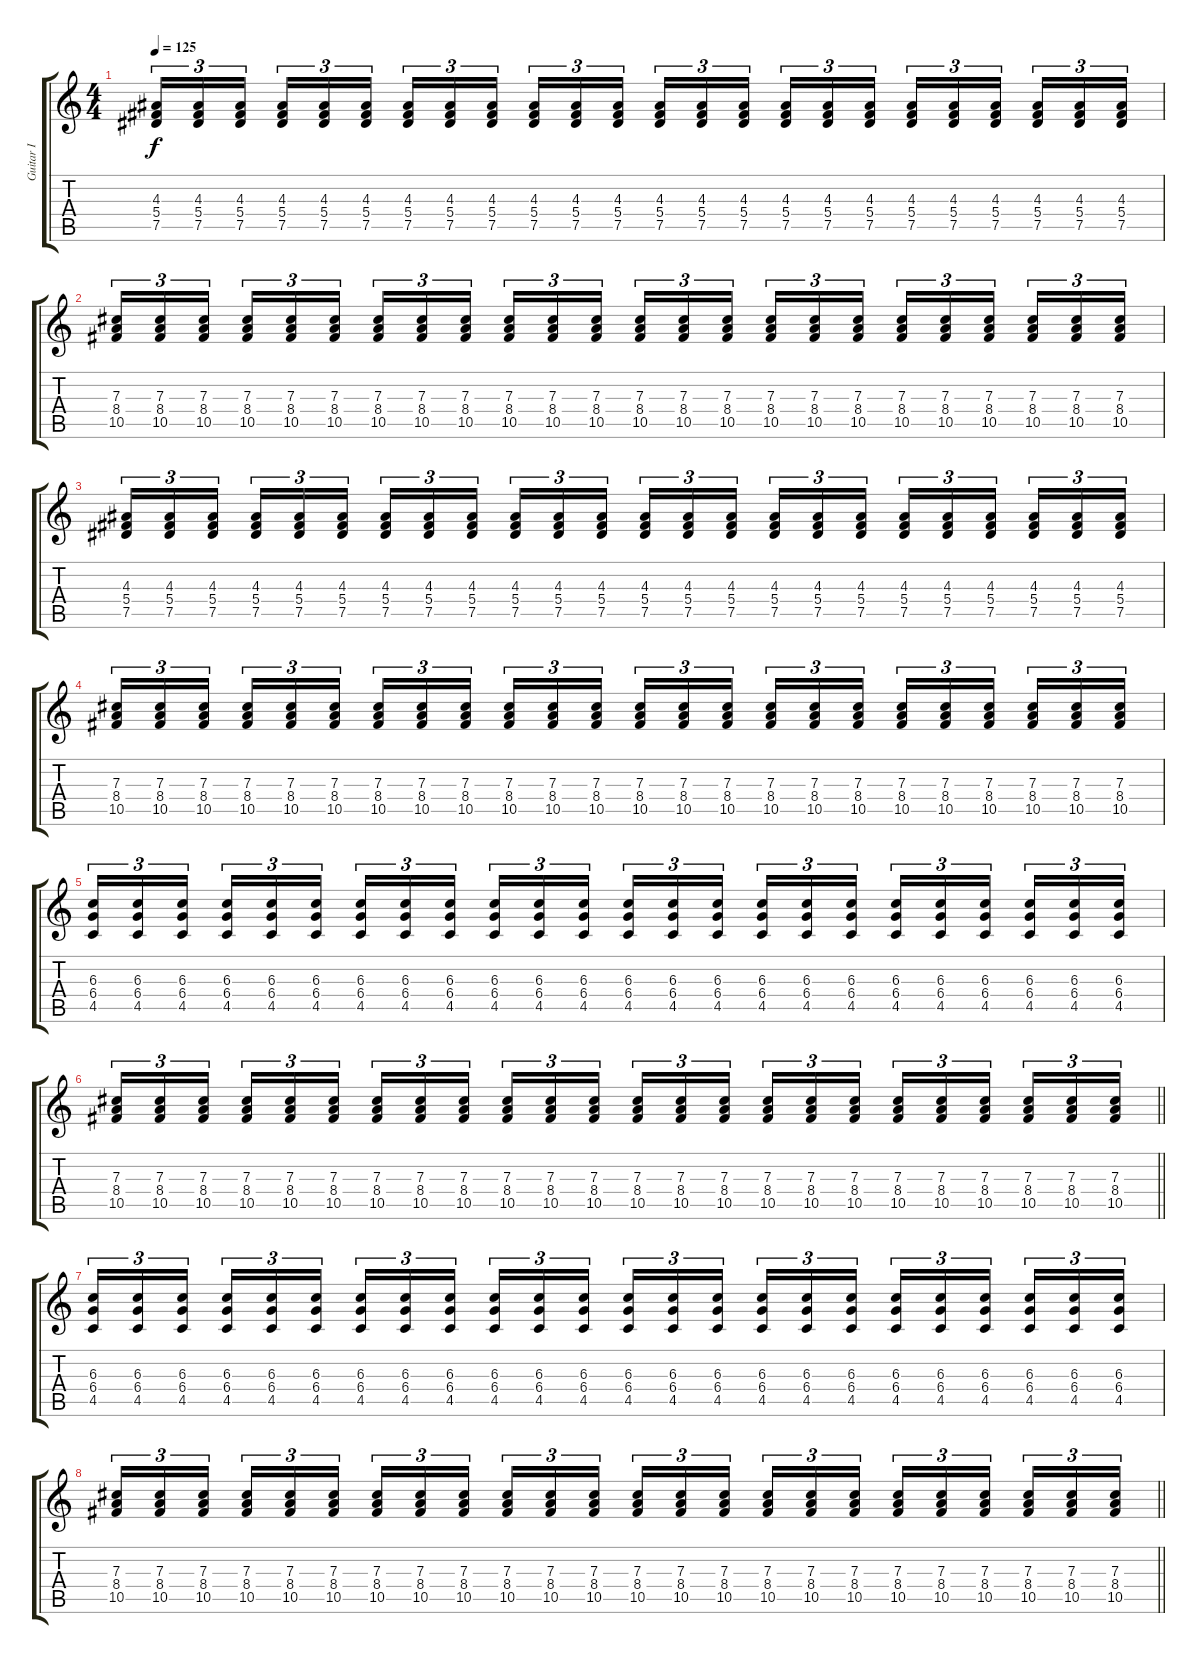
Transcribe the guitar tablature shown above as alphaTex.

\track ("Guitar I" "Guitar I") {instrument distortionguitar}
\staff {score tabs}
\tuning (Eb4 Bb3 Gb3 Db3 Ab2 Eb2) {hide}
\ts (4 4)
\tempo 125
\clef g2
\ks c
(4.3 5.4 7.5).16{tu (3 2) dy f} (4.3 5.4 7.5).16{tu (3 2)} (4.3 5.4 7.5).16{tu (3 2) beam splitsecondary} (4.3 5.4 7.5).16{tu (3 2)} (4.3 5.4 7.5).16{tu (3 2)} (4.3 5.4 7.5).16{tu (3 2)} (4.3 5.4 7.5).16{tu (3 2)} (4.3 5.4 7.5).16{tu (3 2)} (4.3 5.4 7.5).16{tu (3 2) beam splitsecondary} (4.3 5.4 7.5).16{tu (3 2)} (4.3 5.4 7.5).16{tu (3 2)} (4.3 5.4 7.5).16{tu (3 2)} (4.3 5.4 7.5).16{tu (3 2)} (4.3 5.4 7.5).16{tu (3 2)} (4.3 5.4 7.5).16{tu (3 2) beam splitsecondary} (4.3 5.4 7.5).16{tu (3 2)} (4.3 5.4 7.5).16{tu (3 2)} (4.3 5.4 7.5).16{tu (3 2)} (4.3 5.4 7.5).16{tu (3 2)} (4.3 5.4 7.5).16{tu (3 2)} (4.3 5.4 7.5).16{tu (3 2) beam splitsecondary} (4.3 5.4 7.5).16{tu (3 2)} (4.3 5.4 7.5).16{tu (3 2)} (4.3 5.4 7.5).16{tu (3 2)} |
(7.3 8.4 10.5).16{tu (3 2)} (7.3 8.4 10.5).16{tu (3 2)} (7.3 8.4 10.5).16{tu (3 2) beam splitsecondary} (7.3 8.4 10.5).16{tu (3 2)} (7.3 8.4 10.5).16{tu (3 2)} (7.3 8.4 10.5).16{tu (3 2)} (7.3 8.4 10.5).16{tu (3 2)} (7.3 8.4 10.5).16{tu (3 2)} (7.3 8.4 10.5).16{tu (3 2) beam splitsecondary} (7.3 8.4 10.5).16{tu (3 2)} (7.3 8.4 10.5).16{tu (3 2)} (7.3 8.4 10.5).16{tu (3 2)} (7.3 8.4 10.5).16{tu (3 2)} (7.3 8.4 10.5).16{tu (3 2)} (7.3 8.4 10.5).16{tu (3 2) beam splitsecondary} (7.3 8.4 10.5).16{tu (3 2)} (7.3 8.4 10.5).16{tu (3 2)} (7.3 8.4 10.5).16{tu (3 2)} (7.3 8.4 10.5).16{tu (3 2)} (7.3 8.4 10.5).16{tu (3 2)} (7.3 8.4 10.5).16{tu (3 2) beam splitsecondary} (7.3 8.4 10.5).16{tu (3 2)} (7.3 8.4 10.5).16{tu (3 2)} (7.3 8.4 10.5).16{tu (3 2)} |
(4.3 5.4 7.5).16{tu (3 2)} (4.3 5.4 7.5).16{tu (3 2)} (4.3 5.4 7.5).16{tu (3 2) beam splitsecondary} (4.3 5.4 7.5).16{tu (3 2)} (4.3 5.4 7.5).16{tu (3 2)} (4.3 5.4 7.5).16{tu (3 2)} (4.3 5.4 7.5).16{tu (3 2)} (4.3 5.4 7.5).16{tu (3 2)} (4.3 5.4 7.5).16{tu (3 2) beam splitsecondary} (4.3 5.4 7.5).16{tu (3 2)} (4.3 5.4 7.5).16{tu (3 2)} (4.3 5.4 7.5).16{tu (3 2)} (4.3 5.4 7.5).16{tu (3 2)} (4.3 5.4 7.5).16{tu (3 2)} (4.3 5.4 7.5).16{tu (3 2) beam splitsecondary} (4.3 5.4 7.5).16{tu (3 2)} (4.3 5.4 7.5).16{tu (3 2)} (4.3 5.4 7.5).16{tu (3 2)} (4.3 5.4 7.5).16{tu (3 2)} (4.3 5.4 7.5).16{tu (3 2)} (4.3 5.4 7.5).16{tu (3 2) beam splitsecondary} (4.3 5.4 7.5).16{tu (3 2)} (4.3 5.4 7.5).16{tu (3 2)} (4.3 5.4 7.5).16{tu (3 2)} |
(7.3 8.4 10.5).16{tu (3 2)} (7.3 8.4 10.5).16{tu (3 2)} (7.3 8.4 10.5).16{tu (3 2) beam splitsecondary} (7.3 8.4 10.5).16{tu (3 2)} (7.3 8.4 10.5).16{tu (3 2)} (7.3 8.4 10.5).16{tu (3 2)} (7.3 8.4 10.5).16{tu (3 2)} (7.3 8.4 10.5).16{tu (3 2)} (7.3 8.4 10.5).16{tu (3 2) beam splitsecondary} (7.3 8.4 10.5).16{tu (3 2)} (7.3 8.4 10.5).16{tu (3 2)} (7.3 8.4 10.5).16{tu (3 2)} (7.3 8.4 10.5).16{tu (3 2)} (7.3 8.4 10.5).16{tu (3 2)} (7.3 8.4 10.5).16{tu (3 2) beam splitsecondary} (7.3 8.4 10.5).16{tu (3 2)} (7.3 8.4 10.5).16{tu (3 2)} (7.3 8.4 10.5).16{tu (3 2)} (7.3 8.4 10.5).16{tu (3 2)} (7.3 8.4 10.5).16{tu (3 2)} (7.3 8.4 10.5).16{tu (3 2) beam splitsecondary} (7.3 8.4 10.5).16{tu (3 2)} (7.3 8.4 10.5).16{tu (3 2)} (7.3 8.4 10.5).16{tu (3 2)} |
(6.3 6.4 4.5).16{tu (3 2)} (6.3 6.4 4.5).16{tu (3 2)} (6.3 6.4 4.5).16{tu (3 2) beam splitsecondary} (6.3 6.4 4.5).16{tu (3 2)} (6.3 6.4 4.5).16{tu (3 2)} (6.3 6.4 4.5).16{tu (3 2)} (6.3 6.4 4.5).16{tu (3 2)} (6.3 6.4 4.5).16{tu (3 2)} (6.3 6.4 4.5).16{tu (3 2) beam splitsecondary} (6.3 6.4 4.5).16{tu (3 2)} (6.3 6.4 4.5).16{tu (3 2)} (6.3 6.4 4.5).16{tu (3 2)} (6.3 6.4 4.5).16{tu (3 2)} (6.3 6.4 4.5).16{tu (3 2)} (6.3 6.4 4.5).16{tu (3 2) beam splitsecondary} (6.3 6.4 4.5).16{tu (3 2)} (6.3 6.4 4.5).16{tu (3 2)} (6.3 6.4 4.5).16{tu (3 2)} (6.3 6.4 4.5).16{tu (3 2)} (6.3 6.4 4.5).16{tu (3 2)} (6.3 6.4 4.5).16{tu (3 2) beam splitsecondary} (6.3 6.4 4.5).16{tu (3 2)} (6.3 6.4 4.5).16{tu (3 2)} (6.3 6.4 4.5).16{tu (3 2)} |
\barLineRight lightlight
(7.3 8.4 10.5).16{tu (3 2)} (7.3 8.4 10.5).16{tu (3 2)} (7.3 8.4 10.5).16{tu (3 2) beam splitsecondary} (7.3 8.4 10.5).16{tu (3 2)} (7.3 8.4 10.5).16{tu (3 2)} (7.3 8.4 10.5).16{tu (3 2)} (7.3 8.4 10.5).16{tu (3 2)} (7.3 8.4 10.5).16{tu (3 2)} (7.3 8.4 10.5).16{tu (3 2) beam splitsecondary} (7.3 8.4 10.5).16{tu (3 2)} (7.3 8.4 10.5).16{tu (3 2)} (7.3 8.4 10.5).16{tu (3 2)} (7.3 8.4 10.5).16{tu (3 2)} (7.3 8.4 10.5).16{tu (3 2)} (7.3 8.4 10.5).16{tu (3 2) beam splitsecondary} (7.3 8.4 10.5).16{tu (3 2)} (7.3 8.4 10.5).16{tu (3 2)} (7.3 8.4 10.5).16{tu (3 2)} (7.3 8.4 10.5).16{tu (3 2)} (7.3 8.4 10.5).16{tu (3 2)} (7.3 8.4 10.5).16{tu (3 2) beam splitsecondary} (7.3 8.4 10.5).16{tu (3 2)} (7.3 8.4 10.5).16{tu (3 2)} (7.3 8.4 10.5).16{tu (3 2)} |
(6.3 6.4 4.5).16{tu (3 2)} (6.3 6.4 4.5).16{tu (3 2)} (6.3 6.4 4.5).16{tu (3 2) beam splitsecondary} (6.3 6.4 4.5).16{tu (3 2)} (6.3 6.4 4.5).16{tu (3 2)} (6.3 6.4 4.5).16{tu (3 2)} (6.3 6.4 4.5).16{tu (3 2)} (6.3 6.4 4.5).16{tu (3 2)} (6.3 6.4 4.5).16{tu (3 2) beam splitsecondary} (6.3 6.4 4.5).16{tu (3 2)} (6.3 6.4 4.5).16{tu (3 2)} (6.3 6.4 4.5).16{tu (3 2)} (6.3 6.4 4.5).16{tu (3 2)} (6.3 6.4 4.5).16{tu (3 2)} (6.3 6.4 4.5).16{tu (3 2) beam splitsecondary} (6.3 6.4 4.5).16{tu (3 2)} (6.3 6.4 4.5).16{tu (3 2)} (6.3 6.4 4.5).16{tu (3 2)} (6.3 6.4 4.5).16{tu (3 2)} (6.3 6.4 4.5).16{tu (3 2)} (6.3 6.4 4.5).16{tu (3 2) beam splitsecondary} (6.3 6.4 4.5).16{tu (3 2)} (6.3 6.4 4.5).16{tu (3 2)} (6.3 6.4 4.5).16{tu (3 2)} |
\barLineRight lightlight
(7.3 8.4 10.5).16{tu (3 2)} (7.3 8.4 10.5).16{tu (3 2)} (7.3 8.4 10.5).16{tu (3 2) beam splitsecondary} (7.3 8.4 10.5).16{tu (3 2)} (7.3 8.4 10.5).16{tu (3 2)} (7.3 8.4 10.5).16{tu (3 2)} (7.3 8.4 10.5).16{tu (3 2)} (7.3 8.4 10.5).16{tu (3 2)} (7.3 8.4 10.5).16{tu (3 2) beam splitsecondary} (7.3 8.4 10.5).16{tu (3 2)} (7.3 8.4 10.5).16{tu (3 2)} (7.3 8.4 10.5).16{tu (3 2)} (7.3 8.4 10.5).16{tu (3 2)} (7.3 8.4 10.5).16{tu (3 2)} (7.3 8.4 10.5).16{tu (3 2) beam splitsecondary} (7.3 8.4 10.5).16{tu (3 2)} (7.3 8.4 10.5).16{tu (3 2)} (7.3 8.4 10.5).16{tu (3 2)} (7.3 8.4 10.5).16{tu (3 2)} (7.3 8.4 10.5).16{tu (3 2)} (7.3 8.4 10.5).16{tu (3 2) beam splitsecondary} (7.3 8.4 10.5).16{tu (3 2)} (7.3 8.4 10.5).16{tu (3 2)} (7.3 8.4 10.5).16{tu (3 2)}
